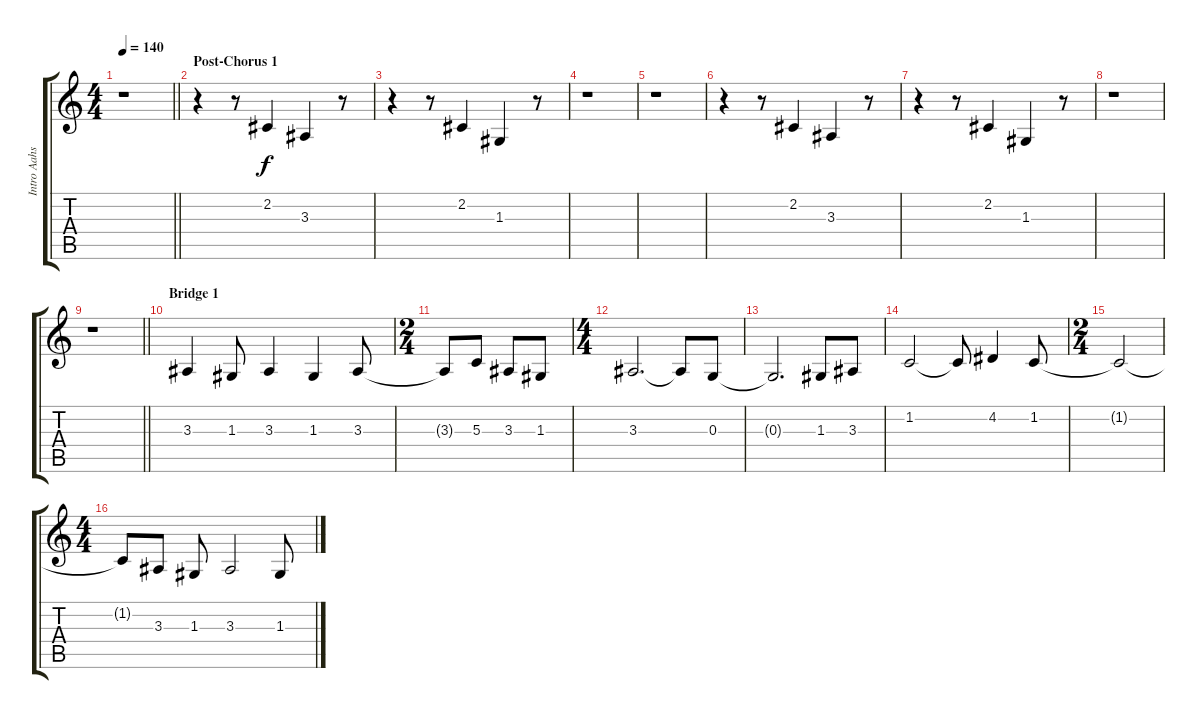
\track ("Intro Aahs" "Intro Aahs") {instrument choiraahs bank 255}
\staff {score tabs}
\tuning (E4 B3 G3 D3 A2 E2) {hide}
\ts (4 4)
\tempo 140
\clef g2
\barLineRight lightlight
\ks c
r.1{dy f} |
\section ("" "Post-Chorus 1")
r.4 r.8 2.2.4 3.3.4 r.8 |
r.4 r.8 2.2.4 1.3.4 r.8 |
r.1 |
r.1 |
r.4 r.8 2.2.4 3.3.4 r.8 |
r.4 r.8 2.2.4 1.3.4 r.8 |
r.1 |
\barLineRight lightlight
r.1 |
\section ("" "Bridge 1")
3.3.4 1.3.8 3.3.4 1.3.4 3.3.8 |
\ts (2 4)
3.3{t}.8 5.3.8 3.3.8 1.3.8 |
\ts (4 4)
3.3.2{d} 3.3{t}.8 0.3.8 |
0.3{t}.2{d} 1.3.8 3.3.8 |
1.2.2 1.2{t}.8 4.2.4 1.2.8 |
\ts (2 4)
1.2{t}.2 |
\ts (4 4)
1.2{t}.8 3.3.8 1.3.8 3.3.2 1.3.8
